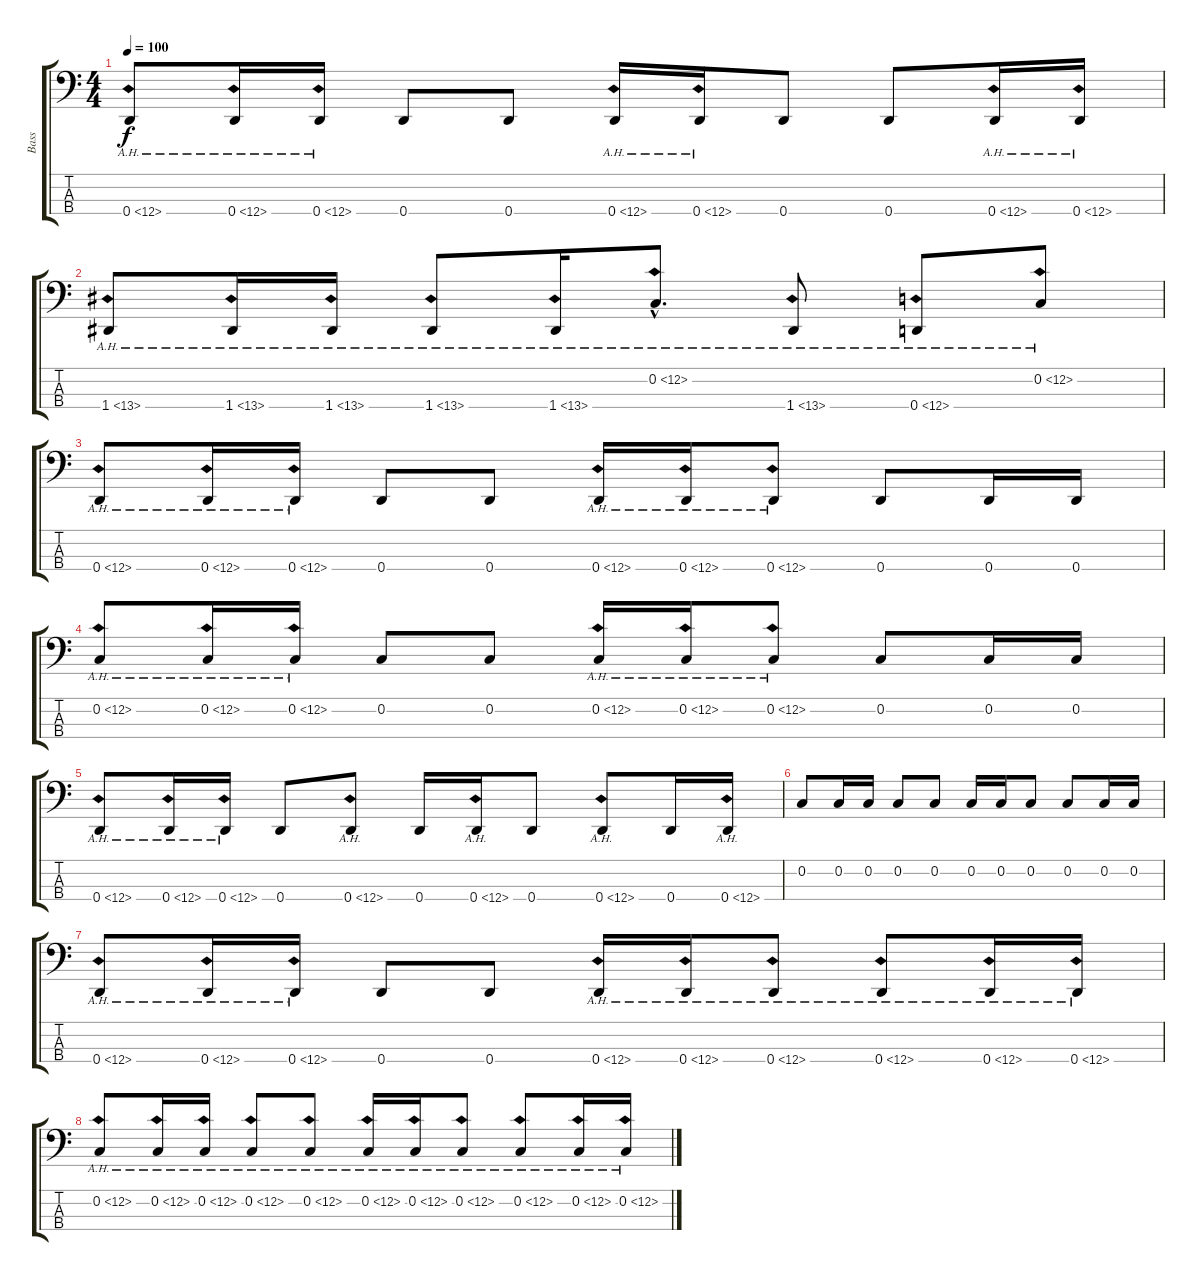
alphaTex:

\track ("Bass" "Bass") {instrument electricbassfinger}
\staff {score tabs}
\tuning (F2 C2 G1 D1) {hide}
\ts (4 4)
\tempo 100
\clef f4
\ks c
0.4{ah 12}.8{dy f} 0.4{ah 12}.16 0.4{ah 12}.16 0.4.8 0.4.8 0.4{ah 12}.16 0.4{ah 12}.16 0.4.8 0.4.8 0.4{ah 12}.16 0.4{ah 12}.16 |
1.4{ah 12}.8 1.4{ah 12}.16 1.4{ah 12}.16 1.4{ah 12}.8 1.4{ah 12}.16 0.2{ah 12 hac}.8{d} 1.4{ah 12}.8 0.4{ah 12}.8 0.2{ah 12}.8 |
0.4{ah 12}.8 0.4{ah 12}.16 0.4{ah 12}.16 0.4.8 0.4.8 0.4{ah 12}.16 0.4{ah 12}.16 0.4{ah 12}.8 0.4.8 0.4.16 0.4.16 |
0.2{ah 12}.8 0.2{ah 12}.16 0.2{ah 12}.16 0.2.8 0.2.8 0.2{ah 12}.16 0.2{ah 12}.16 0.2{ah 12}.8 0.2.8 0.2.16 0.2.16 |
0.4{ah 12}.8 0.4{ah 12}.16 0.4{ah 12}.16 0.4.8 0.4{ah 12}.8 0.4.16 0.4{ah 12}.16 0.4.8 0.4{ah 12}.8 0.4.16 0.4{ah 12}.16 |
0.2.8 0.2.16 0.2.16 0.2.8 0.2.8 0.2.16 0.2.16 0.2.8 0.2.8 0.2.16 0.2.16 |
0.4{ah 12}.8 0.4{ah 12}.16 0.4{ah 12}.16 0.4.8 0.4.8 0.4{ah 12}.16 0.4{ah 12}.16 0.4{ah 12}.8 0.4{ah 12}.8 0.4{ah 12}.16 0.4{ah 12}.16 |
0.2{ah 12}.8 0.2{ah 12}.16 0.2{ah 12}.16 0.2{ah 12}.8 0.2{ah 12}.8 0.2{ah 12}.16 0.2{ah 12}.16 0.2{ah 12}.8 0.2{ah 12}.8 0.2{ah 12}.16 0.2{ah 12}.16
